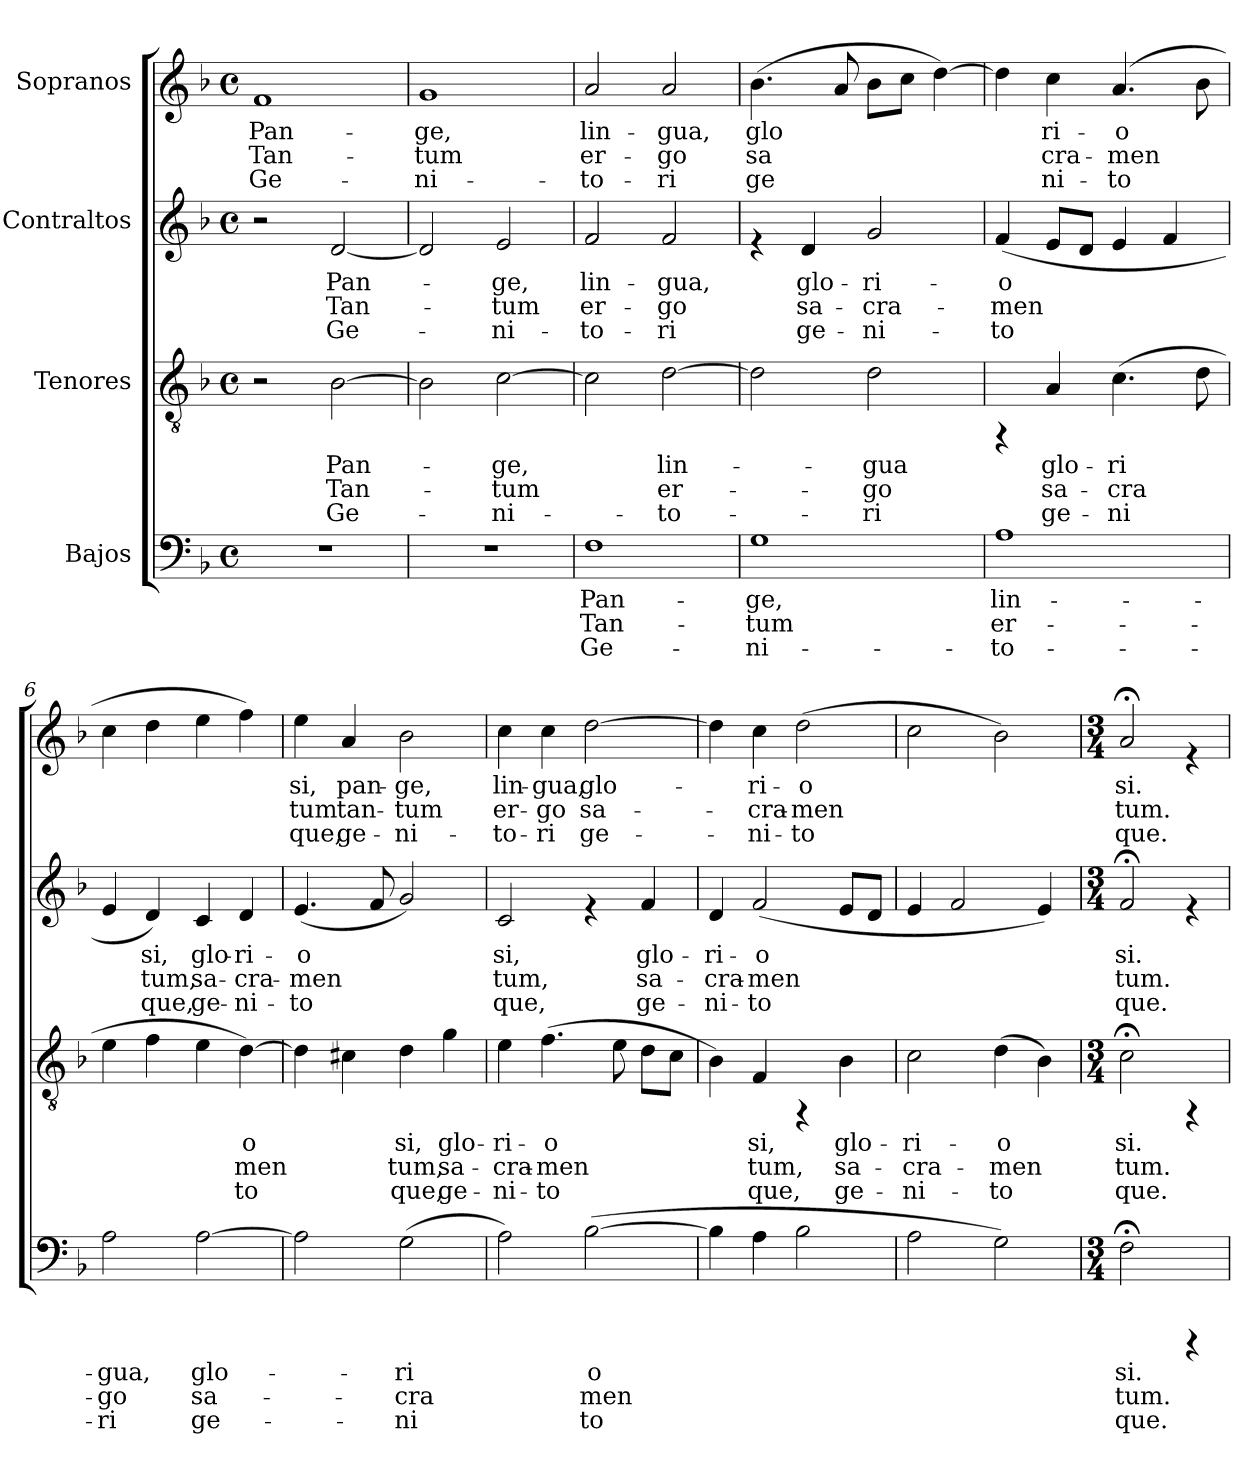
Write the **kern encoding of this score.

**kern	**text	**text	**text	**kern	**text	**text	**text	**kern	**text	**text	**text	**kern	**text	**text	**text
*part4	*part4	*part4	*part4	*part3	*part3	*part3	*part3	*part2	*part2	*part2	*part2	*part1	*part1	*part1	*part1
*staff4	*staff4	*staff4	*staff4	*staff3	*staff3	*staff3	*staff3	*staff2	*staff2	*staff2	*staff2	*staff1	*staff1	*staff1	*staff1
*I"Bajos	*	*	*	*I"Tenores	*	*	*	*I"Contraltos	*	*	*	*I"Sopranos	*	*	*
!!LO:PB:g=z
*stria5	*	*	*	*stria5	*	*	*	*stria5	*	*	*	*stria5	*	*	*
*clefF4	*	*	*	*clefGv2	*	*	*	*clefG2	*	*	*	*clefG2	*	*	*
*k[b-]	*	*	*	*k[b-]	*	*	*	*k[b-]	*	*	*	*k[b-]	*	*	*
*F:	*	*	*	*F:	*	*	*	*F:	*	*	*	*F:	*	*	*
*M4/4	*	*	*	*M4/4	*	*	*	*M4/4	*	*	*	*M4/4	*	*	*
*met(c)	*	*	*	*met(c)	*	*	*	*met(c)	*	*	*	*met(c)	*	*	*
=1	=1	=1	=1	=1	=1	=1	=1	=1	=1	=1	=1	=1	=1	=1	=1
!	!	!	!	!	!	!	!	!	!	!	!	!	!LO:LY:b:cj	!LO:LY:b:cj	!LO:LY:b:cj
1r	.	.	.	2r	.	.	.	2r	.	.	.	1f	Pan-	-Tan-	-Ge-
!	!	!	!	!	!LO:LY:b:cj	!LO:LY:b:cj	!LO:LY:b:cj	!	!LO:LY:b:cj	!LO:LY:b:cj	!LO:LY:b:cj	!	!	!	!
.	.	.	.	[>2B-\	Pan-	-Tan-	-Ge-	[<2d/	Pan-	-Tan-	-Ge-	.	.	.	.
=2	=2	=2	=2	=2	=2	=2	=2	=2	=2	=2	=2	=2	=2	=2	=2
!	!	!	!	!	!	!	!	!	!	!	!	!	!LO:LY:b:cj	!LO:LY:b:cj	!LO:LY:b:cj
1r	.	.	.	2B-\]	.	.	.	2d/]	.	.	.	1g	-ge,	tum	ni-
!	!	!	!	!	!LO:LY:b:cj	!LO:LY:b:cj	!LO:LY:b:cj	!	!LO:LY:b:cj	!LO:LY:b:cj	!LO:LY:b:cj	!	!	!	!
.	.	.	.	[>2c\	-ge,	tum	ni-	2e/	-ge,	tum	ni-	.	.	.	.
=3	=3	=3	=3	=3	=3	=3	=3	=3	=3	=3	=3	=3	=3	=3	=3
!	!LO:LY:b:cj	!LO:LY:b:cj	!LO:LY:b:cj	!	!	!	!	!	!LO:LY:b:cj	!LO:LY:b:cj	!LO:LY:b:cj	!	!LO:LY:b:cj	!LO:LY:b:cj	!LO:LY:b:cj
1F	Pan-	-Tan-	-Ge-	2c\]	.	.	.	2f/	-lin-	-er-	-to-	2a/	-lin-	-er-	-to-
!	!	!	!	!	!LO:LY:b:cj	!LO:LY:b:cj	!LO:LY:b:cj	!	!LO:LY:b:cj	!LO:LY:b:cj	!LO:LY:b:cj	!	!LO:LY:b:cj	!LO:LY:b:cj	!LO:LY:b:cj
.	.	.	.	[>2d\	-lin-	-er-	-to-	2f/	-gua,	go	ri	2a/	-gua,	go	ri
=4	=4	=4	=4	=4	=4	=4	=4	=4	=4	=4	=4	=4	=4	=4	=4
!	!LO:LY:b:cj	!LO:LY:b:cj	!LO:LY:b:cj	!	!	!	!	!	!	!	!	!	!LO:LY:b:cj	!LO:LY:b:cj	!LO:LY:b:cj
1G	-ge,	tum	ni-	2d\]	.	.	.	4re	.	.	.	(>4.b-\	glo-	-sa-	-ge-
!	!	!	!	!	!	!	!	!	!LO:LY:b:cj	!LO:LY:b:cj	!LO:LY:b:cj	!	!	!	!
.	.	.	.	.	.	.	.	4d/	glo-	-sa-	-ge-	.	.	.	.
!	!	!	!	!	!	!	!	!	!	!	!	!	!LO:LY:b:cj	!LO:LY:b:cj	!LO:LY:b:cj
.	.	.	.	.	.	.	.	.	.	.	.	8a/	--	-	.
!	!	!	!	!	!LO:LY:b:cj	!LO:LY:b:cj	!LO:LY:b:cj	!	!LO:LY:b:cj	!LO:LY:b:cj	!LO:LY:b:cj	!	!LO:LY:b:cj	!LO:LY:b:cj	!LO:LY:b:cj
.	.	.	.	2d\	-gua	go	ri	2g/	-ri-	-cra-	-ni-	8b-\L	-	--	--
!	!	!	!	!	!	!	!	!	!	!	!	!	!LO:LY:b:cj	!LO:LY:b:cj	!LO:LY:b:cj
.	.	.	.	.	.	.	.	.	.	.	.	8cc\J	--	--	--
!	!	!	!	!	!	!	!	!	!	!	!	!	!LO:LY:b:cj	!LO:LY:b:cj	!LO:LY:b:cj
.	.	.	.	.	.	.	.	.	.	.	.	[>4dd\)	--	--	--
=5	=5	=5	=5	=5	=5	=5	=5	=5	=5	=5	=5	=5	=5	=5	=5
!	!LO:LY:b:cj	!LO:LY:b:cj	!LO:LY:b:cj	!	!	!	!	!	!LO:LY:b:cj	!LO:LY:b:cj	!LO:LY:b:cj	!	!	!	!
1A	-lin-	-er-	-to-	4rEE	.	.	.	(<4f/	-o-	-men-	-to-	4dd\]	.	.	.
!	!	!	!	!	!LO:LY:b:cj	!LO:LY:b:cj	!LO:LY:b:cj	!	!LO:LY:b:cj	!LO:LY:b:cj	!LO:LY:b:cj	!	!LO:LY:b:cj	!LO:LY:b:cj	!LO:LY:b:cj
.	.	.	.	4A/	glo-	-sa-	-ge-	8e/L	--	--	--	4cc\	-ri-	-cra-	-ni-
!	!	!	!	!	!	!	!	!	!LO:LY:b:cj	!LO:LY:b:cj	!LO:LY:b:cj	!	!	!	!
.	.	.	.	.	.	.	.	8d/J	--	-	.	.	.	.	.
!	!	!	!	!	!LO:LY:b:cj	!LO:LY:b:cj	!LO:LY:b:cj	!	!LO:LY:b:cj	!LO:LY:b:cj	!LO:LY:b:cj	!	!LO:LY:b:cj	!LO:LY:b:cj	!LO:LY:b:cj
.	.	.	.	(>4.c\	-ri-	-cra-	-ni-	4e/	-	--	--	(<4.a/	-o-	-men-	-to-
!	!	!	!	!	!	!	!	!	!LO:LY:b:cj	!LO:LY:b:cj	!LO:LY:b:cj	!	!	!	!
.	.	.	.	.	.	.	.	4f/	--	--	--	.	.	.	.
!	!	!	!	!	!LO:LY:b:cj	!LO:LY:b:cj	!LO:LY:b:cj	!	!	!	!	!	!LO:LY:b:cj	!LO:LY:b:cj	!LO:LY:b:cj
.	.	.	.	8d\	--	--	--	.	.	.	.	8b-\	--	--	--
!!LO:LB:g=z
=6	=6	=6	=6	=6	=6	=6	=6	=6	=6	=6	=6	=6	=6	=6	=6
!	!LO:LY:b:cj	!LO:LY:b:cj	!LO:LY:b:cj	!	!LO:LY:b:cj	!LO:LY:b:cj	!LO:LY:b:cj	!	!LO:LY:b:cj	!LO:LY:b:cj	!LO:LY:b:cj	!	!LO:LY:b:cj	!LO:LY:b:cj	!LO:LY:b:cj
2A\	-gua,	go	ri	4e\	--	--	--	4e/	--	--	--	4cc\	--	--	--
!	!	!	!	!	!LO:LY:b:cj	!LO:LY:b:cj	!LO:LY:b:cj	!	!LO:LY:b:cj	!LO:LY:b:cj	!LO:LY:b:cj	!	!LO:LY:b:cj	!LO:LY:b:cj	!LO:LY:b:cj
.	.	.	.	4f\	--	-	.	4d/)	-si,	tum,	que,	4dd\	--	-	.
!	!LO:LY:b:cj	!LO:LY:b:cj	!LO:LY:b:cj	!	!LO:LY:b:cj	!LO:LY:b:cj	!LO:LY:b:cj	!	!LO:LY:b:cj	!LO:LY:b:cj	!LO:LY:b:cj	!	!LO:LY:b:cj	!LO:LY:b:cj	!LO:LY:b:cj
[>2A\	glo-	-sa-	-ge-	4e\	-	--	--	4c/	glo-	-sa-	-ge-	4ee\	-	--	--
!	!	!	!	!	!LO:LY:b:cj	!LO:LY:b:cj	!LO:LY:b:cj	!	!LO:LY:b:cj	!LO:LY:b:cj	!LO:LY:b:cj	!	!LO:LY:b:cj	!LO:LY:b:cj	!LO:LY:b:cj
.	.	.	.	[>4d\)	-o-	-men-	-to-	4d/	-ri-	-cra-	-ni-	4ff\)	--	--	--
=7	=7	=7	=7	=7	=7	=7	=7	=7	=7	=7	=7	=7	=7	=7	=7
!	!	!	!	!	!	!	!	!	!LO:LY:b:cj	!LO:LY:b:cj	!LO:LY:b:cj	!	!LO:LY:b:cj	!LO:LY:b:cj	!LO:LY:b:cj
2A\]	.	.	.	4d\]	.	.	.	(<4.e/	-o-	-men-	-to-	4ee\	-si,	tum	que,
!	!	!	!	!	!LO:LY:b:cj	!LO:LY:b:cj	!LO:LY:b:cj	!	!	!	!	!	!LO:LY:b:cj	!LO:LY:b:cj	!LO:LY:b:cj
.	.	.	.	4c#X\	--	--	--	.	.	.	.	4a/	pan-	-tan-	-ge-
!	!	!	!	!	!	!	!	!	!LO:LY:b:cj	!LO:LY:b:cj	!LO:LY:b:cj	!	!	!	!
.	.	.	.	.	.	.	.	8f/	--	-	.	.	.	.	.
!	!LO:LY:b:cj	!LO:LY:b:cj	!LO:LY:b:cj	!	!LO:LY:b:cj	!LO:LY:b:cj	!LO:LY:b:cj	!	!LO:LY:b:cj	!LO:LY:b:cj	!LO:LY:b:cj	!	!LO:LY:b:cj	!LO:LY:b:cj	!LO:LY:b:cj
(>2G\	-ri-	-cra-	-ni-	4d\	-si,	tum,	que,	2g/)	-	--	--	2b-\	-ge,	tum	ni-
!	!	!	!	!	!LO:LY:b:cj	!LO:LY:b:cj	!LO:LY:b:cj	!	!	!	!	!	!	!	!
.	.	.	.	4g\	glo-	-sa-	-ge-	.	.	.	.	.	.	.	.
=8	=8	=8	=8	=8	=8	=8	=8	=8	=8	=8	=8	=8	=8	=8	=8
!	!LO:LY:b:cj	!LO:LY:b:cj	!LO:LY:b:cj	!	!LO:LY:b:cj	!LO:LY:b:cj	!LO:LY:b:cj	!	!LO:LY:b:cj	!LO:LY:b:cj	!LO:LY:b:cj	!	!LO:LY:b:cj	!LO:LY:b:cj	!LO:LY:b:cj
2A\)	--	--	--	4e\	-ri-	-cra-	-ni-	2c/	-si,	tum,	que,	4cc\	-lin-	-er-	-to-
!	!	!	!	!	!LO:LY:b:cj	!LO:LY:b:cj	!LO:LY:b:cj	!	!	!	!	!	!LO:LY:b:cj	!LO:LY:b:cj	!LO:LY:b:cj
.	.	.	.	(>4.f\	-o	men	to	.	.	.	.	4cc\	-gua,	go	ri
!	!LO:LY:b:cj	!LO:LY:b:cj	!LO:LY:b:cj	!	!	!	!	!	!	!	!	!	!LO:LY:b:cj	!LO:LY:b:cj	!LO:LY:b:cj
(>[>2B-\	-o-	-men-	-to-	.	.	.	.	4re	.	.	.	[>2dd\	glo-	-sa-	-ge-
!	!	!	!	!	!LO:LY:b:cj	!LO:LY:b:cj	!LO:LY:b:cj	!	!	!	!	!	!	!	!
.	.	.	.	8e\	-	--	--	.	.	.	.	.	.	.	.
!	!	!	!	!	!LO:LY:b:cj	!LO:LY:b:cj	!LO:LY:b:cj	!	!LO:LY:b:cj	!LO:LY:b:cj	!LO:LY:b:cj	!	!	!	!
.	.	.	.	8d\L	--	--	--	4f/	glo-	-sa-	-ge-	.	.	.	.
!	!	!	!	!	!LO:LY:b:cj	!LO:LY:b:cj	!LO:LY:b:cj	!	!	!	!	!	!	!	!
.	.	.	.	8c\J	--	--	--	.	.	.	.	.	.	.	.
=9	=9	=9	=9	=9	=9	=9	=9	=9	=9	=9	=9	=9	=9	=9	=9
!	!	!	!	!	!LO:LY:b:cj	!LO:LY:b:cj	!LO:LY:b:cj	!	!LO:LY:b:cj	!LO:LY:b:cj	!LO:LY:b:cj	!	!	!	!
4B-\]	.	.	.	4B-\)	--	--	--	4d/	-ri-	-cra-	-ni-	4dd\]	.	.	.
!	!LO:LY:b:cj	!LO:LY:b:cj	!LO:LY:b:cj	!	!LO:LY:b:cj	!LO:LY:b:cj	!LO:LY:b:cj	!	!LO:LY:b:cj	!LO:LY:b:cj	!LO:LY:b:cj	!	!LO:LY:b:cj	!LO:LY:b:cj	!LO:LY:b:cj
4A\	--	--	--	4F/	-si,	tum,	que,	(<2f/	-o	men	to	4cc\	-ri-	-cra-	-ni-
!	!LO:LY:b:cj	!LO:LY:b:cj	!LO:LY:b:cj	!	!	!	!	!	!	!	!	!	!LO:LY:b:cj	!LO:LY:b:cj	!LO:LY:b:cj
2B-\	--	--	--	4rEE	.	.	.	.	.	.	.	(>2dd\	-o-	-men-	-to-
!	!	!	!	!	!LO:LY:b:cj	!LO:LY:b:cj	!LO:LY:b:cj	!	!LO:LY:b:cj	!LO:LY:b:cj	!LO:LY:b:cj	!	!	!	!
.	.	.	.	4B-\	glo-	-sa-	-ge-	8e/L	-	--	--	.	.	.	.
!	!	!	!	!	!	!	!	!	!LO:LY:b:cj	!LO:LY:b:cj	!LO:LY:b:cj	!	!	!	!
.	.	.	.	.	.	.	.	8d/J	--	--	--	.	.	.	.
=10	=10	=10	=10	=10	=10	=10	=10	=10	=10	=10	=10	=10	=10	=10	=10
!	!LO:LY:b:cj	!LO:LY:b:cj	!LO:LY:b:cj	!	!LO:LY:b:cj	!LO:LY:b:cj	!LO:LY:b:cj	!	!LO:LY:b:cj	!LO:LY:b:cj	!LO:LY:b:cj	!	!LO:LY:b:cj	!LO:LY:b:cj	!LO:LY:b:cj
2A\	--	--	--	2c\	-ri-	-cra-	-ni-	4e/	--	--	--	2cc\	--	--	--
!	!	!	!	!	!	!	!	!	!LO:LY:b:cj	!LO:LY:b:cj	!LO:LY:b:cj	!	!	!	!
.	.	.	.	.	.	.	.	2f/	--	--	--	.	.	.	.
!	!LO:LY:b:cj	!LO:LY:b:cj	!LO:LY:b:cj	!	!LO:LY:b:cj	!LO:LY:b:cj	!LO:LY:b:cj	!	!	!	!	!	!LO:LY:b:cj	!LO:LY:b:cj	!LO:LY:b:cj
2G\)	--	--	--	(>4d\	-o-	-men-	-to-	.	.	.	.	2b-\)	--	--	--
!	!	!	!	!	!LO:LY:b:cj	!LO:LY:b:cj	!LO:LY:b:cj	!	!LO:LY:b:cj	!LO:LY:b:cj	!LO:LY:b:cj	!	!	!	!
.	.	.	.	4B-\)	--	--	--	4e/)	--	--	--	.	.	.	.
!!LO:LB:g=z
=11	=11	=11	=11	=11	=11	=11	=11	=11	=11	=11	=11	=11	=11	=11	=11
*M3/4	*	*	*	*M3/4	*	*	*	*M3/4	*	*	*	*M3/4	*	*	*
!	!LO:LY:b:cj	!LO:LY:b:cj	!LO:LY:b:cj	!	!LO:LY:b:cj	!LO:LY:b:cj	!LO:LY:b:cj	!	!LO:LY:b:cj	!LO:LY:b:cj	!LO:LY:b:cj	!	!LO:LY:b:cj	!LO:LY:b:cj	!LO:LY:b:cj
2F;<\	-si.	tum.	que.	2c;<\	-si.	tum.	que.	2f;</	-si.	tum.	que.	2a;</	-si.	tum.	que.
4rBBBB	.	.	.	4rEE	.	.	.	4re	.	.	.	4re	.	.	.
=	=	=	=	=	=	=	=	=	=	=	=	=	=	=	=
*-	*-	*-	*-	*-	*-	*-	*-	*-	*-	*-	*-	*-	*-	*-	*-
